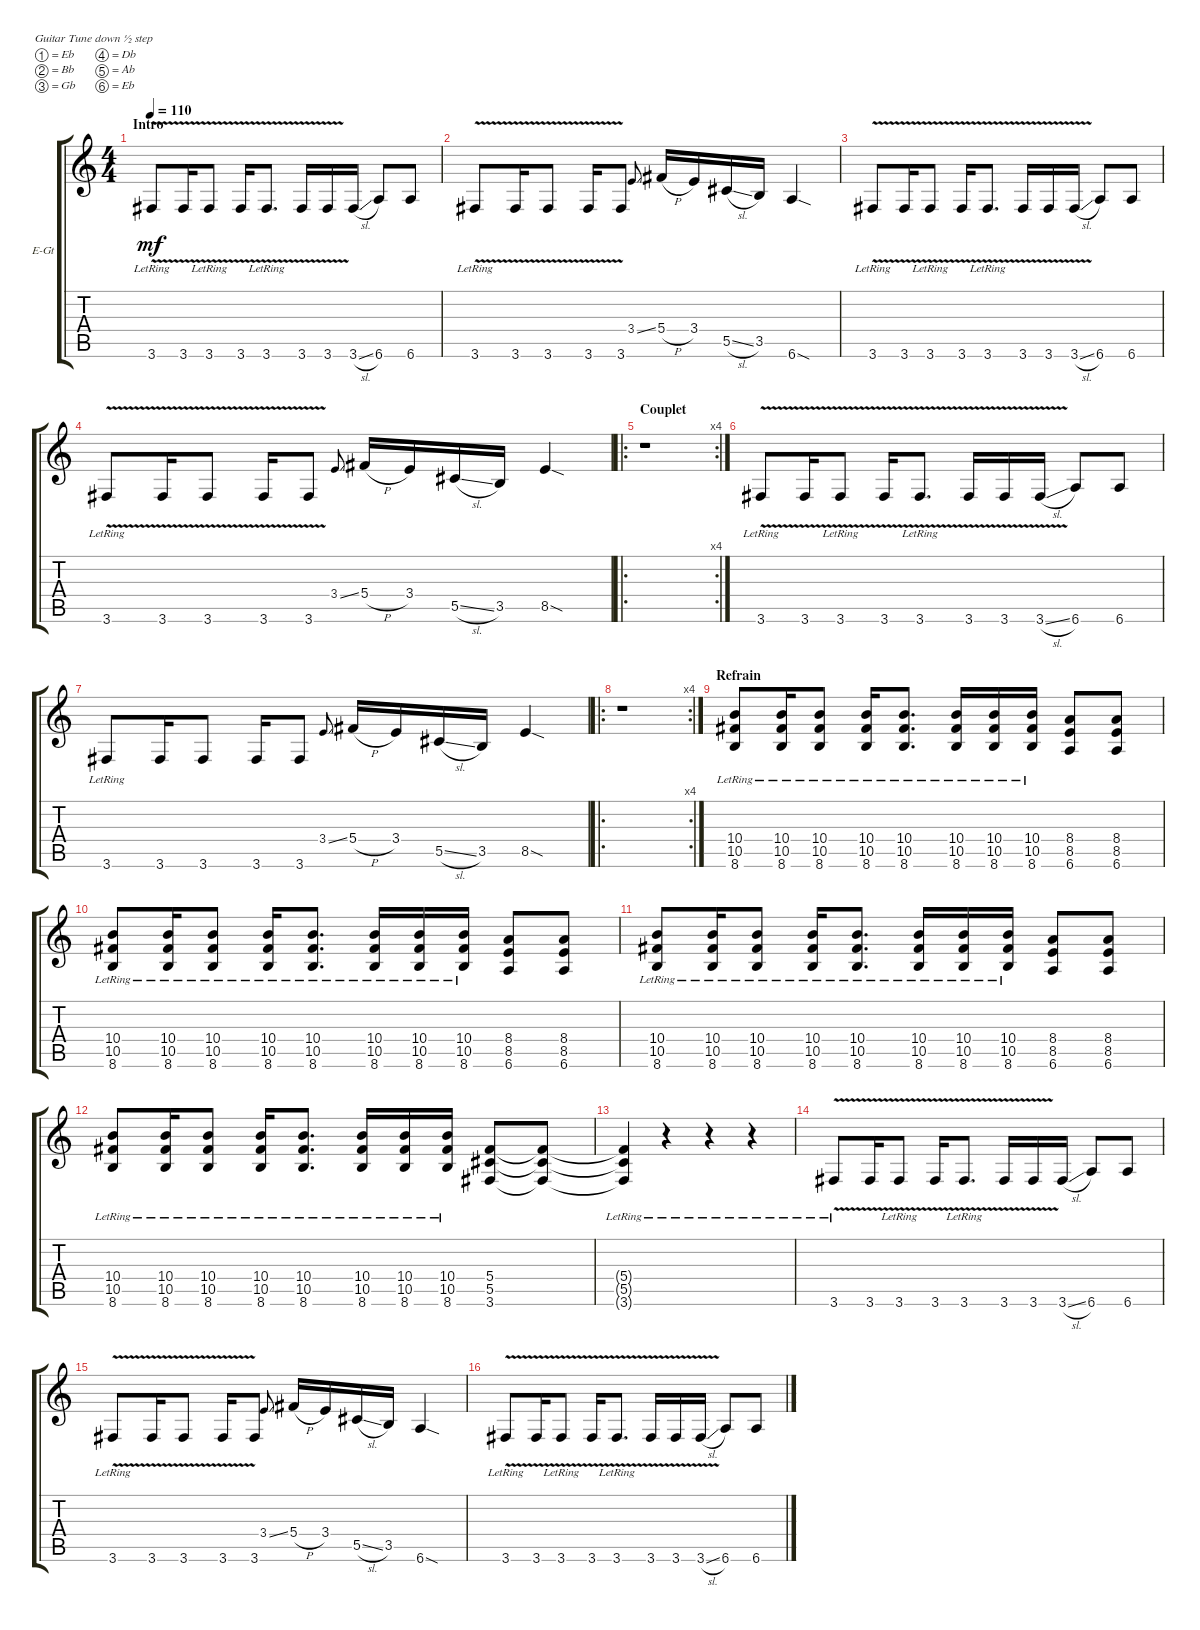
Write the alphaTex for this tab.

\defaultSystemsLayout 4
\bracketExtendMode groupsimilarinstruments
\firstSystemTrackNameOrientation horizontal
\otherSystemsTrackNameOrientation horizontal
\track ("Electric Guitar" "E-Gt") {instrument overdrivenguitar}
\staff {score tabs}
\tuning (Eb4 Bb3 Gb3 Db3 Ab2 Eb2)
\ts (4 4)
\section ("" "Intro")
\tempo 110
\clef g2
\ks c
3.6{v lr}.8{dy mf instrument overdrivenguitar} 3.6{v}.16 3.6{v lr}.8 3.6{v}.16 3.6{v lr}.8{d} 3.6{v}.16 3.6{v}.16 3.6{sl}.16 6.6.8 6.6.8 |
3.6{v lr}.8 3.6{v}.16 3.6{v}.8 3.6{v}.16 3.6{v}.8 3.4{ss}.8{gr onbeat} 5.4{h}.16 3.4.16 5.5{sl}.16 3.5.16 6.6{sod}.4 |
3.6{v lr}.8 3.6{v}.16 3.6{v lr}.8 3.6{v}.16 3.6{v lr}.8{d} 3.6{v}.16 3.6{v}.16 3.6{v sl}.16 6.6.8 6.6.8 |
3.6{v lr}.8 3.6{v}.16 3.6{v}.8 3.6{v}.16 3.6{v}.8 3.4{ss}.8{gr onbeat} 5.4{h}.16 3.4.16 5.5{sl}.16 3.5.16 8.5{sod}.4 |
\ro
\rc 4
\section ("" "Couplet")
r.1 |
3.6{v lr}.8 3.6{v}.16 3.6{v lr}.8 3.6{v}.16 3.6{v lr}.8{d} 3.6{v}.16 3.6{v}.16 3.6{v sl}.16 6.6.8 6.6.8 |
3.6{lr}.8 3.6.16 3.6.8 3.6.16 3.6.8 3.4{ss}.8{gr onbeat} 5.4{h}.16 3.4.16 5.5{sl}.16 3.5.16 8.5{sod}.4 |
\ro
\rc 4
r.1 |
\section ("" "Refrain")
(10.5{lr} 10.4{lr} 8.6).8 (10.4{lr} 10.5{lr} 8.6).16 (10.4{lr} 10.5{lr} 8.6).8 (10.5{lr} 10.4{lr} 8.6).16 (10.4{lr} 10.5{lr} 8.6).8{d} (10.5{lr} 10.4{lr} 8.6).16 (10.5{lr} 10.4{lr} 8.6).16 (10.5{lr} 10.4{lr} 8.6).16 (8.5 8.4 6.6).8 (8.5 8.4 6.6).8 |
(10.5{lr} 10.4{lr} 8.6).8 (10.4{lr} 10.5{lr} 8.6).16 (10.4{lr} 10.5{lr} 8.6).8 (10.5{lr} 10.4{lr} 8.6).16 (10.4{lr} 10.5{lr} 8.6).8{d} (10.5{lr} 10.4{lr} 8.6).16 (10.5{lr} 10.4{lr} 8.6).16 (10.5{lr} 10.4{lr} 8.6).16 (8.5 8.4 6.6).8 (8.5 8.4 6.6).8 |
(10.5{lr} 10.4{lr} 8.6).8 (10.4{lr} 10.5{lr} 8.6).16 (10.4{lr} 10.5{lr} 8.6).8 (10.5{lr} 10.4{lr} 8.6).16 (10.4{lr} 10.5{lr} 8.6).8{d} (10.5{lr} 10.4{lr} 8.6).16 (10.5{lr} 10.4{lr} 8.6).16 (10.5{lr} 10.4{lr} 8.6).16 (8.5 8.4 6.6).8 (8.5 8.4 6.6).8 |
(10.5{lr} 10.4{lr} 8.6).8 (10.4{lr} 10.5{lr} 8.6).16 (10.4{lr} 10.5{lr} 8.6).8 (10.5{lr} 10.4{lr} 8.6).16 (10.4{lr} 10.5{lr} 8.6).8{d} (10.5{lr} 10.4{lr} 8.6).16 (10.5{lr} 10.4{lr} 8.6).16 (10.5{lr} 10.4{lr} 8.6).16 (5.5 5.4 3.6).8 (5.5{t} 5.4{t} 3.6{t}).8 |
(3.6{lr t} 5.5{lr t} 5.4{lr t}).4 r.4 r.4 r.4 |
3.6{v lr}.8 3.6{v}.16 3.6{v lr}.8 3.6{v}.16 3.6{v lr}.8{d} 3.6{v}.16 3.6{v}.16 3.6{sl}.16 6.6.8 6.6.8 |
3.6{v lr}.8 3.6{v}.16 3.6{v}.8 3.6{v}.16 3.6{v}.8 3.4{ss}.8{gr onbeat} 5.4{h}.16 3.4.16 5.5{sl}.16 3.5.16 6.6{sod}.4 |
3.6{v lr}.8 3.6{v}.16 3.6{v lr}.8 3.6{v}.16 3.6{v lr}.8{d} 3.6{v}.16 3.6{v}.16 3.6{v sl}.16 6.6.8 6.6.8
